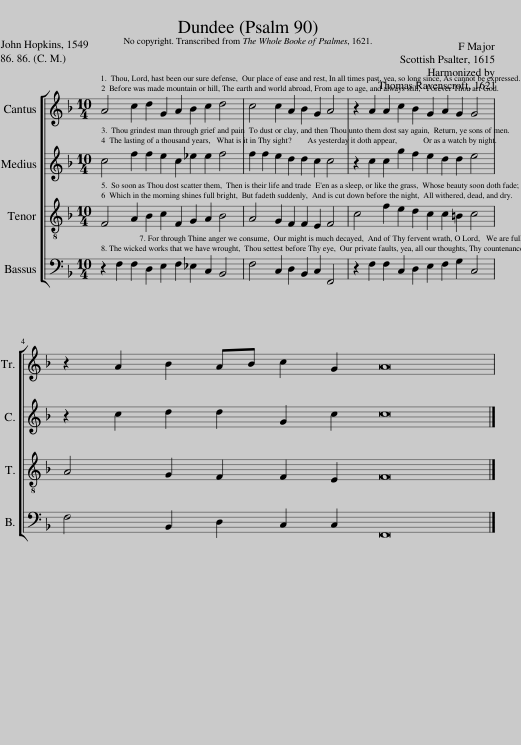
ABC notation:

X:1
%%score [ 1 2 3 4 ]
L:1/8
M:10/4
I:linebreak $
K:F
V:1 treble
V:2 treble
V:3 treble-8
V:4 bass
V:1
 A4 c2 d2 G2 A2 B2 c2 d4 | c4 c2 A2 B2 G2 A4 | z2 A2 A2 c2 B2 G2 A2 G2 G4 |$ z2 A2 B2 AB c2 G2 A16 | %4
V:2
 c4 f2 f2 e2 c2 _e2 e2 f4 | f2 f2 e2 d2 d2 c2 c4 | z2 c2 c2 g2 f2 e2 d2 d2 e4 |$ z2 c2 d2 d2 G2 c2 c16 | %4
V:3
 F4 A2 B2 c2 F2 G2 A2 B4 | A4 G2 F2 F2 E2 F4 | c4 f2 e2 d2 c2 c2 =B2 c4 |$ A4 G2 F2 F2 E2 F16 | %4
V:4
 z2 F,2 F,2 D,2 E,2 F,2 _E,2 C,2 B,,4 | F,4 C,2 D,2 B,,2 C,2 F,,4 | z2 F,2 F,2 C,2 D,2 E,2 F,2 G,2 C,4 |$ F,4 B,,2 D,2 C,2 C,2 F,,16 | %4
